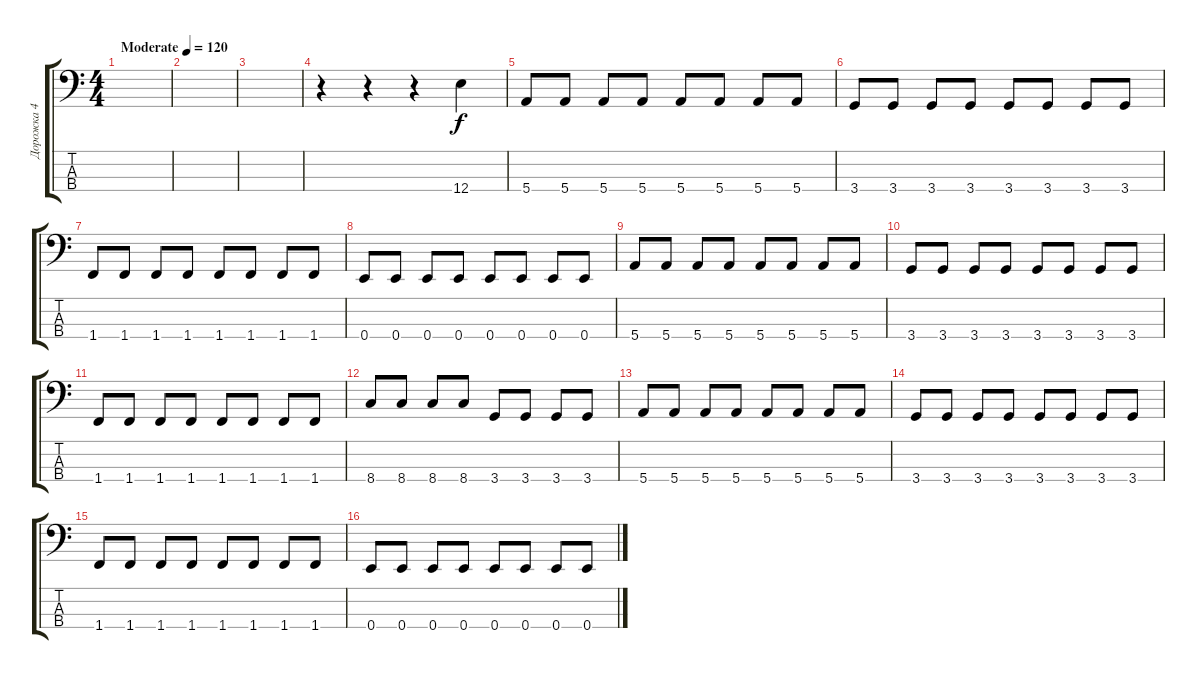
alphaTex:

\track ("Дорожка 4" "Дорожка 4") {instrument electricbassfinger}
\staff {score tabs}
\tuning (G2 D2 A1 E1) {hide}
\ts (4 4)
\tempo (120 "Moderate")
\clef f4
\ks c
|
|
|
r.4 r.4 r.4 12.4.4 |
5.4.8 5.4.8 5.4.8 5.4.8 5.4.8 5.4.8 5.4.8 5.4.8 |
3.4.8 3.4.8 3.4.8 3.4.8 3.4.8 3.4.8 3.4.8 3.4.8 |
1.4.8 1.4.8 1.4.8 1.4.8 1.4.8 1.4.8 1.4.8 1.4.8 |
0.4.8 0.4.8 0.4.8 0.4.8 0.4.8 0.4.8 0.4.8 0.4.8 |
5.4.8 5.4.8 5.4.8 5.4.8 5.4.8 5.4.8 5.4.8 5.4.8 |
3.4.8 3.4.8 3.4.8 3.4.8 3.4.8 3.4.8 3.4.8 3.4.8 |
1.4.8 1.4.8 1.4.8 1.4.8 1.4.8 1.4.8 1.4.8 1.4.8 |
8.4.8 8.4.8 8.4.8 8.4.8 3.4.8 3.4.8 3.4.8 3.4.8 |
5.4.8 5.4.8 5.4.8 5.4.8 5.4.8 5.4.8 5.4.8 5.4.8 |
3.4.8 3.4.8 3.4.8 3.4.8 3.4.8 3.4.8 3.4.8 3.4.8 |
1.4.8 1.4.8 1.4.8 1.4.8 1.4.8 1.4.8 1.4.8 1.4.8 |
0.4.8 0.4.8 0.4.8 0.4.8 0.4.8 0.4.8 0.4.8 0.4.8
